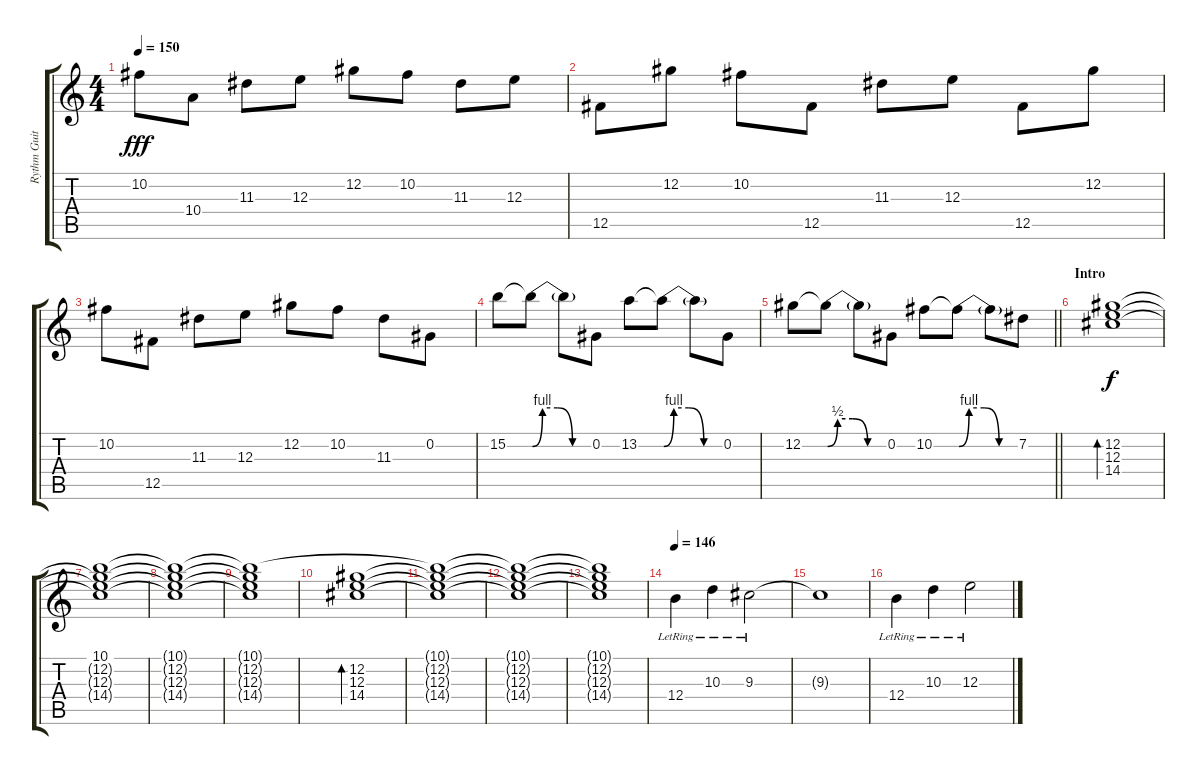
\track ("Rythm Guitar" "Rythm Guit") {instrument distortionguitar}
\staff {score tabs}
\tuning (Db4 Ab3 E3 B2 Gb2 B1) {hide}
\ts (4 4)
\tempo 150
\clef g2
\ks c
10.2.8{dy fff} 10.4.8 11.3.8 12.3.8 12.2.8 10.2.8 11.3.8 12.3.8 |
12.5.8 12.2.8 10.2.8 12.5.8 11.3.8 12.3.8 12.5.8 12.2.8 |
10.2.8 12.5.8 11.3.8 12.3.8 12.2.8 10.2.8 11.3.8 0.2.8 |
15.2.8 15.2{be (custom 0 0 10 4 25 4 40 0 60 0) t}.8 15.2{t}.8 0.2.8 13.2.8 13.2{be (custom 0 0 10 4 25 4 40 0 60 0) t}.8 13.2{t}.8 0.2.8 |
\barLineRight lightlight
12.2.8 12.2{be (custom 0 0 10 2 25 2 40 0 60 0) t}.8 12.2{t}.8 0.2.8 10.2.8 10.2{be (custom 0 0 10 4 25 4 40 0 60 0) t}.8 10.2{t}.8 7.2.8 |
\section ("" "Intro")
(12.2 12.3 14.4).1{bd 60 dy f volume 1 instrument electricguitarclean} |
(10.1 12.2{t} 12.3{t} 14.4{t}).1 |
(10.1{t} 12.2{t} 12.3{t} 14.4{t}).1 |
(10.1{t} 12.2{t} 12.3{t} 14.4{t}).1 |
(12.2 12.3 14.4).1{bd 60} |
(10.1{t} 12.2{t} 12.3{t} 14.4{t}).1 |
(10.1{t} 12.2{t} 12.3{t} 14.4{t}).1 |
(10.1{t} 12.2{t} 12.3{t} 14.4{t}).1 |
\tempo 146
12.4{lr}.4{volume 13 instrument overdrivenguitar} 10.3{lr}.4 9.3{lr}.2 |
9.3{t}.1 |
12.4{lr}.4 10.3{lr}.4 12.3{lr}.2
